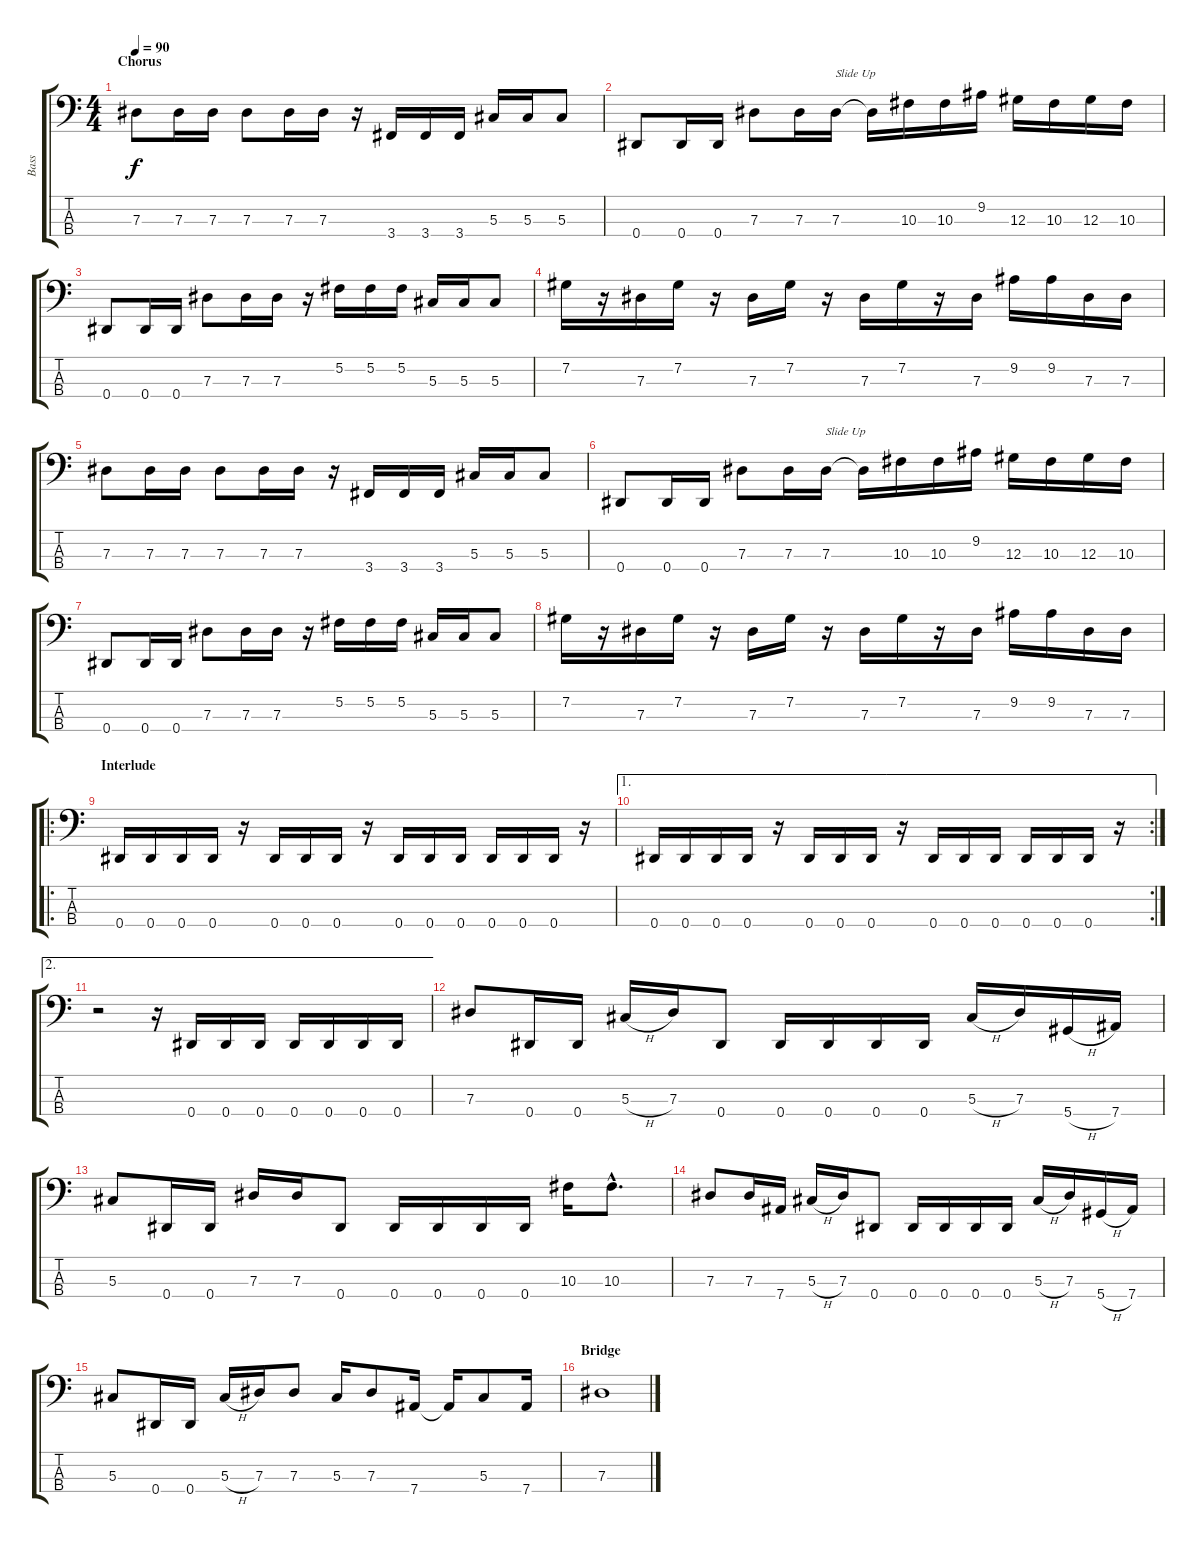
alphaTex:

\track ("Bass" "Bass") {instrument electricbasspick}
\staff {score tabs}
\tuning (Gb2 Db2 Ab1 Eb1) {hide}
\ts (4 4)
\section ("" "Chorus")
\tempo 90
\clef f4
\ks c
7.3.8{dy f} 7.3.16 7.3.16 7.3.8 7.3.16 7.3.16 r.16 3.4.16 3.4.16 3.4.16 5.3.16 5.3.16 5.3.8 |
0.4.8 0.4.16 0.4.16 7.3.8 7.3.16 7.3.16{txt "Slide Up"} 7.3{t}.16 10.3.16 10.3.16 9.2.16 12.3.16 10.3.16 12.3.16 10.3.16 |
0.4.8 0.4.16 0.4.16 7.3.8 7.3.16 7.3.16 r.16 5.2.16 5.2.16 5.2.16 5.3.16 5.3.16 5.3.8 |
7.2.16 r.16 7.3.16 7.2.16 r.16 7.3.16 7.2.16 r.16 7.3.16 7.2.16 r.16 7.3.16 9.2.16 9.2.16 7.3.16 7.3.16 |
7.3.8 7.3.16 7.3.16 7.3.8 7.3.16 7.3.16 r.16 3.4.16 3.4.16 3.4.16 5.3.16 5.3.16 5.3.8 |
0.4.8 0.4.16 0.4.16 7.3.8 7.3.16 7.3.16{txt "Slide Up"} 7.3{t}.16 10.3.16 10.3.16 9.2.16 12.3.16 10.3.16 12.3.16 10.3.16 |
0.4.8 0.4.16 0.4.16 7.3.8 7.3.16 7.3.16 r.16 5.2.16 5.2.16 5.2.16 5.3.16 5.3.16 5.3.8 |
7.2.16 r.16 7.3.16 7.2.16 r.16 7.3.16 7.2.16 r.16 7.3.16 7.2.16 r.16 7.3.16 9.2.16 9.2.16 7.3.16 7.3.16 |
\ro
\section ("" "Interlude")
0.4.16 0.4.16 0.4.16 0.4.16 r.16 0.4.16 0.4.16 0.4.16 r.16 0.4.16 0.4.16 0.4.16 0.4.16 0.4.16 0.4.16 r.16 |
\ae 1
\rc 2
0.4.16 0.4.16 0.4.16 0.4.16 r.16 0.4.16 0.4.16 0.4.16 r.16 0.4.16 0.4.16 0.4.16 0.4.16 0.4.16 0.4.16 r.16 |
\ae 2
r.2 r.16 0.4.16 0.4.16 0.4.16 0.4.16 0.4.16 0.4.16 0.4.16 |
7.3.8 0.4.16 0.4.16 5.3{h}.16 7.3.16 0.4.8 0.4.16 0.4.16 0.4.16 0.4.16 5.3{h}.16 7.3.16 5.4{h}.16 7.4.16 |
5.3.8 0.4.16 0.4.16 7.3.16 7.3.16 0.4.8 0.4.16 0.4.16 0.4.16 0.4.16 10.3.16 10.3{hac}.8{d} |
7.3.8 7.3.16 7.4.16 5.3{h}.16 7.3.16 0.4.8 0.4.16 0.4.16 0.4.16 0.4.16 5.3{h}.16 7.3.16 5.4{h}.16 7.4.16 |
5.3.8 0.4.16 0.4.16 5.3{h}.16 7.3.16 7.3.8 5.3.16 7.3.8 7.4.16 7.4{t}.16 5.3.8 7.4.16 |
\section ("" "Bridge")
7.3.1
